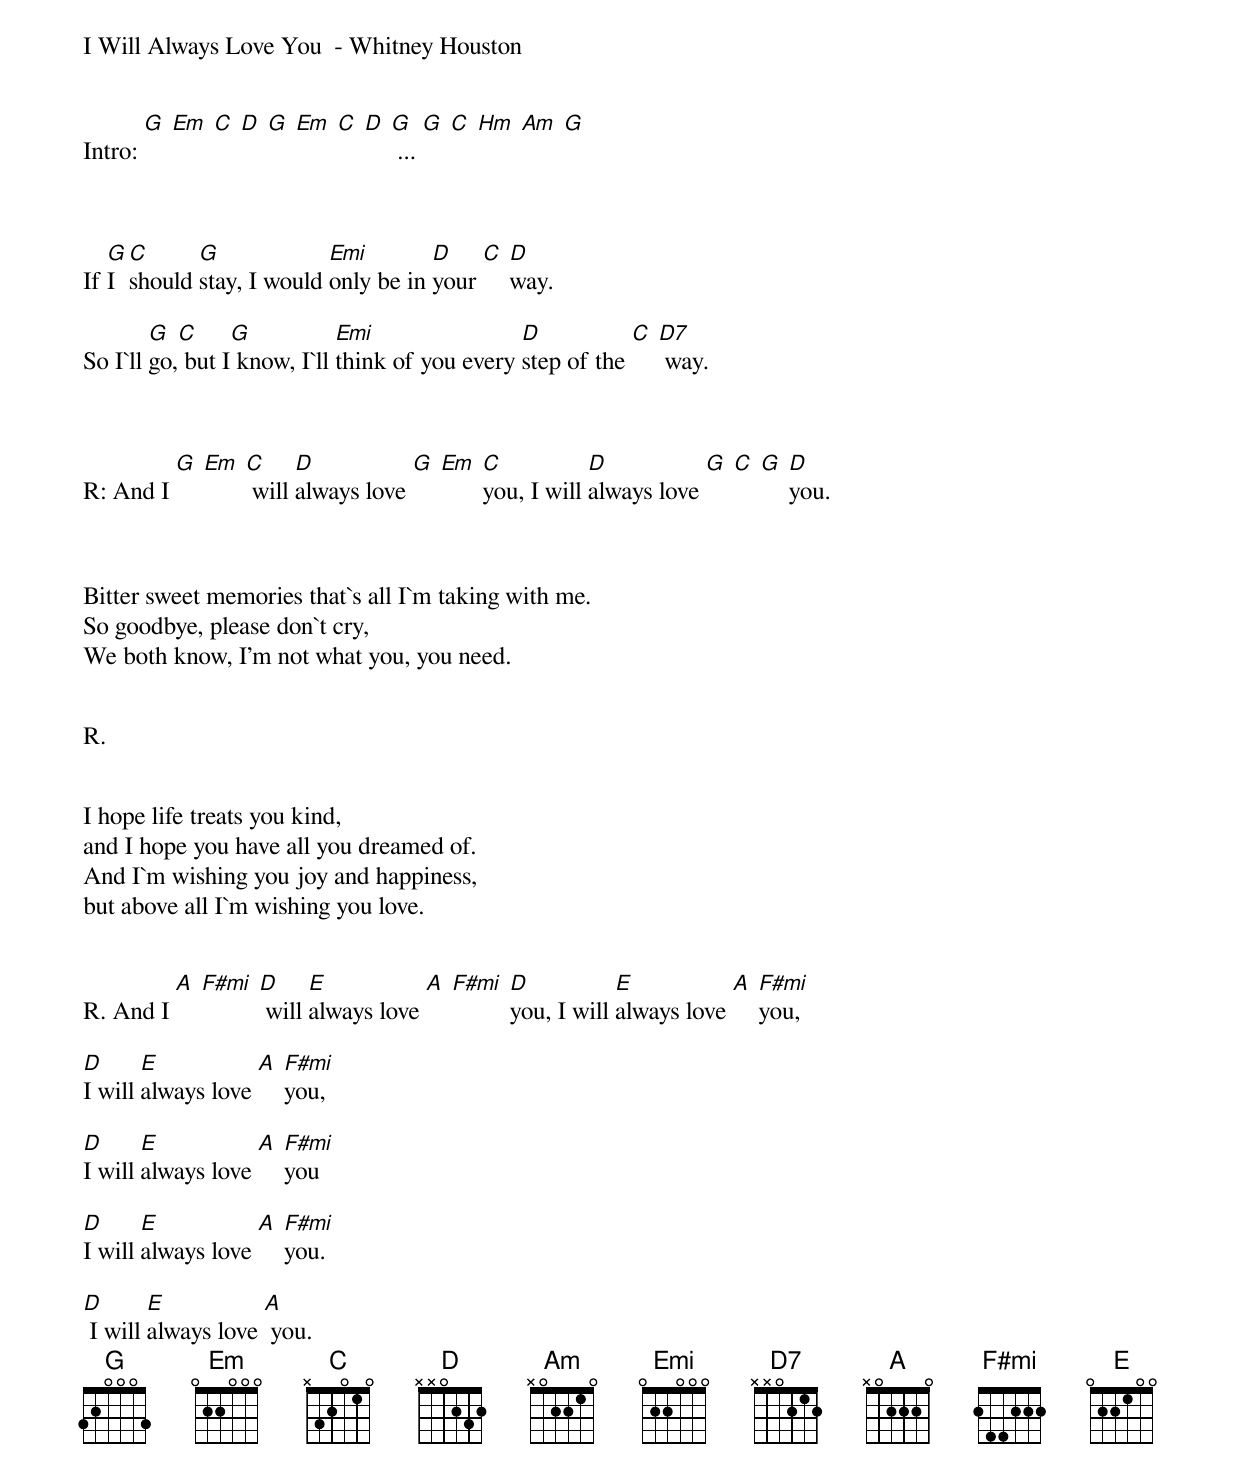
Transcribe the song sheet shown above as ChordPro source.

I Will Always Love You  - Whitney Houston


Intro: [G] [Em] [C] [D] [G] [Em] [C] [D] [G] ... [G] [C] [Hm] [Am] [G]



If [G]I [C]should [G]stay, I would [Emi]only be in [D]your [C] [D]way.

So I`ll [G]go,[C] but I[G] know, I`ll [Emi]think of you every [D]step of the [C] [D7] way.



R: And I [G] [Em] [C] will [D]always love [G] [Em] [C]you, I will [D]always love [G] [C] [G] [D]you.



Bitter sweet memories that`s all I`m taking with me.
So goodbye, please don`t cry,
We both know, I'm not what you, you need.


R.


I hope life treats you kind,
and I hope you have all you dreamed of.
And I`m wishing you joy and happiness,
but above all I`m wishing you love.


R. And I [A] [F#mi] [D] will [E]always love [A] [F#mi] [D]you, I will [E]always love [A] [F#mi]you,

[D]I will [E]always love [A] [F#mi]you,

[D]I will [E]always love [A] [F#mi]you

[D]I will [E]always love [A] [F#mi]you.

[D] I will [E]always love [A] you.
